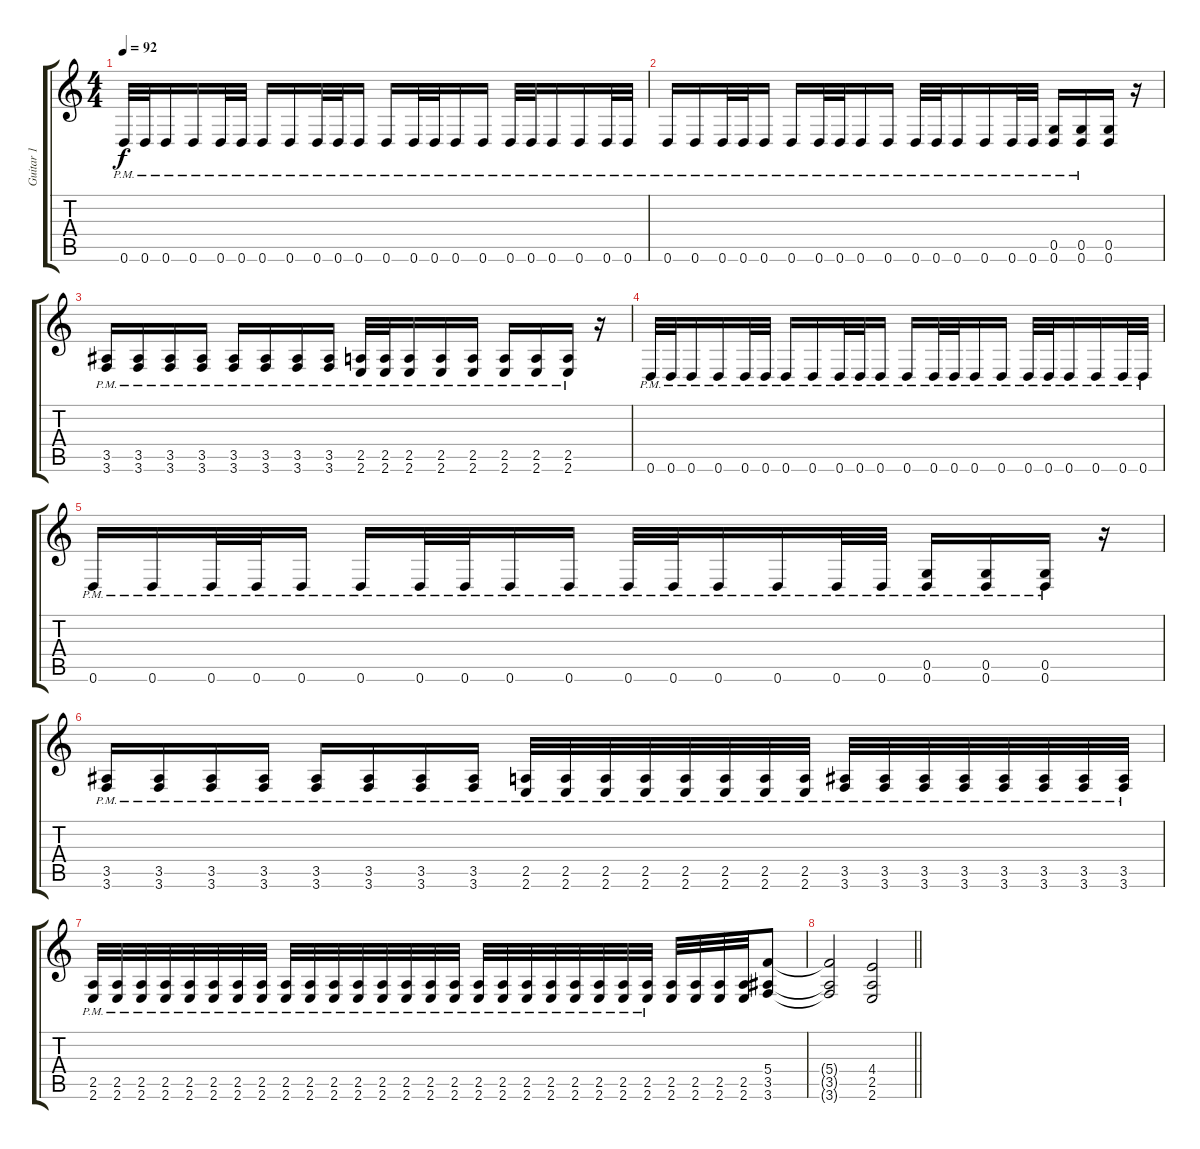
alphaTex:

\track ("Guitar 1" "Guitar 1") {instrument distortionguitar}
\staff {score tabs}
\tuning (D4 A3 F3 C3 G2 D2) {hide}
\ts (4 4)
\tempo 92
\clef g2
\ks c
0.6{pm}.32{dy f} 0.6{pm}.32 0.6{pm}.16 0.6{pm}.16 0.6{pm}.32 0.6{pm}.32 0.6{pm}.16 0.6{pm}.16 0.6{pm}.32 0.6{pm}.32 0.6{pm}.16 0.6{pm}.16 0.6{pm}.32 0.6{pm}.32 0.6{pm}.16 0.6{pm}.16 0.6{pm}.32 0.6{pm}.32 0.6{pm}.16 0.6{pm}.16 0.6{pm}.32 0.6{pm}.32 |
0.6{pm}.16 0.6{pm}.16 0.6{pm}.32 0.6{pm}.32 0.6{pm}.16 0.6{pm}.16 0.6{pm}.32 0.6{pm}.32 0.6{pm}.16 0.6{pm}.16 0.6{pm}.32 0.6{pm}.32 0.6{pm}.16 0.6{pm}.16 0.6{pm}.32 0.6{pm}.32 (0.5 0.6{pm}).16 (0.5 0.6{pm}).16 (0.5 0.6).16 r.16 |
(3.5{pm} 3.6{pm}).16 (3.5{pm} 3.6{pm}).16 (3.5{pm} 3.6{pm}).16 (3.5{pm} 3.6{pm}).16 (3.5{pm} 3.6{pm}).16 (3.5{pm} 3.6{pm}).16 (3.5{pm} 3.6{pm}).16 (3.5{pm} 3.6{pm}).16 (2.5{pm} 2.6{pm}).32 (2.5{pm} 2.6{pm}).32 (2.5{pm} 2.6{pm}).16 (2.5{pm} 2.6{pm}).16 (2.5{pm} 2.6{pm}).16 (2.5{pm} 2.6{pm}).16 (2.5{pm} 2.6{pm}).16 (2.5{pm} 2.6{pm}).16 r.16 |
0.6{pm}.32 0.6{pm}.32 0.6{pm}.16 0.6{pm}.16 0.6{pm}.32 0.6{pm}.32 0.6{pm}.16 0.6{pm}.16 0.6{pm}.32 0.6{pm}.32 0.6{pm}.16 0.6{pm}.16 0.6{pm}.32 0.6{pm}.32 0.6{pm}.16 0.6{pm}.16 0.6{pm}.32 0.6{pm}.32 0.6{pm}.16 0.6{pm}.16 0.6{pm}.32 0.6{pm}.32 |
0.6{pm}.16 0.6{pm}.16 0.6{pm}.32 0.6{pm}.32 0.6{pm}.16 0.6{pm}.16 0.6{pm}.32 0.6{pm}.32 0.6{pm}.16 0.6{pm}.16 0.6{pm}.32 0.6{pm}.32 0.6{pm}.16 0.6{pm}.16 0.6{pm}.32 0.6{pm}.32 (0.5 0.6{pm}).16 (0.5 0.6{pm}).16 (0.5 0.6{pm}).16 r.16 |
(3.5{pm} 3.6{pm}).16 (3.5{pm} 3.6{pm}).16 (3.5{pm} 3.6{pm}).16 (3.5{pm} 3.6{pm}).16 (3.5{pm} 3.6{pm}).16 (3.5{pm} 3.6{pm}).16 (3.5{pm} 3.6{pm}).16 (3.5{pm} 3.6{pm}).16 (2.5{pm} 2.6{pm}).32 (2.5{pm} 2.6{pm}).32 (2.5{pm} 2.6{pm}).32 (2.5{pm} 2.6{pm}).32 (2.5{pm} 2.6{pm}).32 (2.5{pm} 2.6{pm}).32 (2.5{pm} 2.6{pm}).32 (2.5{pm} 2.6{pm}).32 (3.5{pm} 3.6{pm}).32 (3.5{pm} 3.6{pm}).32 (3.5{pm} 3.6{pm}).32 (3.5{pm} 3.6{pm}).32 (3.5{pm} 3.6{pm}).32 (3.5{pm} 3.6{pm}).32 (3.5{pm} 3.6{pm}).32 (3.5{pm} 3.6{pm}).32 |
(2.5{pm} 2.6{pm}).32 (2.5{pm} 2.6{pm}).32 (2.5{pm} 2.6{pm}).32 (2.5{pm} 2.6{pm}).32 (2.5{pm} 2.6{pm}).32 (2.5{pm} 2.6{pm}).32 (2.5{pm} 2.6{pm}).32 (2.5{pm} 2.6{pm}).32 (2.5{pm} 2.6{pm}).32 (2.5{pm} 2.6{pm}).32 (2.5{pm} 2.6{pm}).32 (2.5{pm} 2.6{pm}).32 (2.5{pm} 2.6{pm}).32 (2.5{pm} 2.6{pm}).32 (2.5{pm} 2.6{pm}).32 (2.5{pm} 2.6{pm}).32 (2.5{pm} 2.6{pm}).32 (2.5{pm} 2.6{pm}).32 (2.5{pm} 2.6{pm}).32 (2.5{pm} 2.6{pm}).32 (2.5{pm} 2.6{pm}).32 (2.5{pm} 2.6{pm}).32 (2.5{pm} 2.6{pm}).32 (2.5{pm} 2.6{pm}).32 (2.5 2.6).32 (2.5 2.6).32 (2.5 2.6).32 (2.5 2.6).32 (5.4 3.5 3.6).8 |
\barLineRight lightlight
(5.4{t} 3.5{t} 3.6{t}).2 (4.4 2.5 2.6).2
